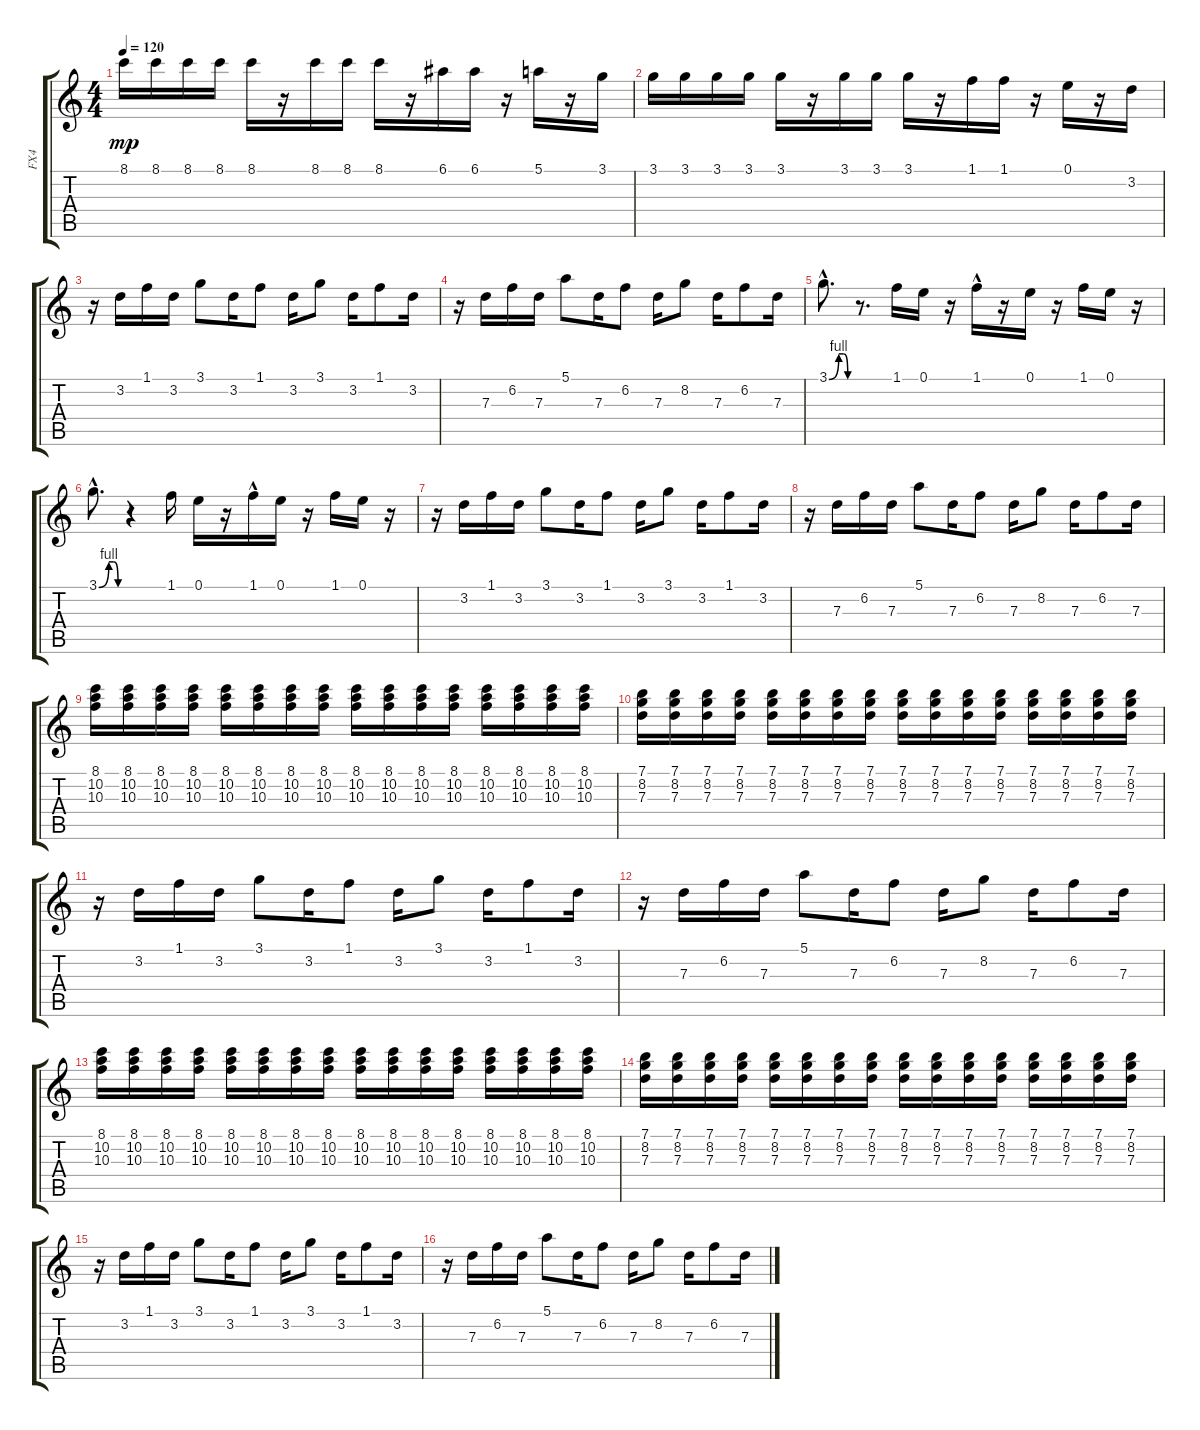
\track ("FX4" "FX4") {instrument electricguitarclean}
\staff {score tabs}
\tuning (E4 B3 G3 D3 A2 E2) {hide}
\ts (4 4)
\tempo 120
\clef g2
\ks c
8.1.16{dy mp} 8.1.16 8.1.16 8.1.16 8.1.16 r.16 8.1.16 8.1.16 8.1.16 r.16 6.1.16 6.1.16 r.16 5.1.16 r.16 3.1.16 |
3.1.16 3.1.16 3.1.16 3.1.16 3.1.16 r.16 3.1.16 3.1.16 3.1.16 r.16 1.1.16 1.1.16 r.16 0.1.16 r.16 3.2.16 |
r.16 3.2.16 1.1.16 3.2.16 3.1.8 3.2.16 1.1.8 3.2.16 3.1.8 3.2.16 1.1.8 3.2.16 |
r.16 7.3.16 6.2.16 7.3.16 5.1.8 7.3.16 6.2.8 7.3.16 8.2.8 7.3.16 6.2.8 7.3.16 |
3.1{be (custom 0 0 26 4 39 4 50 0 60 0) hac}.8{d} r.8{d} 1.1.16 0.1.16 r.16 1.1{hac}.16 r.16 0.1.16 r.16 1.1.16 0.1.16 r.16 |
3.1{be (custom 0 0 26 4 39 4 50 0 60 0) hac}.8{d} r.4 1.1.16 0.1.16 r.16 1.1{hac}.16 0.1.16 r.16 1.1.16 0.1.16 r.16 |
r.16 3.2.16 1.1.16 3.2.16 3.1.8 3.2.16 1.1.8 3.2.16 3.1.8 3.2.16 1.1.8 3.2.16 |
r.16 7.3.16 6.2.16 7.3.16 5.1.8 7.3.16 6.2.8 7.3.16 8.2.8 7.3.16 6.2.8 7.3.16 |
(8.1 10.2 10.3).16 (8.1 10.2 10.3).16 (8.1 10.2 10.3).16 (8.1 10.2 10.3).16 (8.1 10.2 10.3).16 (8.1 10.2 10.3).16 (8.1 10.2 10.3).16 (8.1 10.2 10.3).16 (8.1 10.2 10.3).16 (8.1 10.2 10.3).16 (8.1 10.2 10.3).16 (8.1 10.2 10.3).16 (8.1 10.2 10.3).16 (8.1 10.2 10.3).16 (8.1 10.2 10.3).16 (8.1 10.2 10.3).16 |
(7.1 8.2 7.3).16 (7.1 8.2 7.3).16 (7.1 8.2 7.3).16 (7.1 8.2 7.3).16 (7.1 8.2 7.3).16 (7.1 8.2 7.3).16 (7.1 8.2 7.3).16 (7.1 8.2 7.3).16 (7.1 8.2 7.3).16 (7.1 8.2 7.3).16 (7.1 8.2 7.3).16 (7.1 8.2 7.3).16 (7.1 8.2 7.3).16 (7.1 8.2 7.3).16 (7.1 8.2 7.3).16 (7.1 8.2 7.3).16 |
r.16 3.2.16 1.1.16 3.2.16 3.1.8 3.2.16 1.1.8 3.2.16 3.1.8 3.2.16 1.1.8 3.2.16 |
r.16 7.3.16 6.2.16 7.3.16 5.1.8 7.3.16 6.2.8 7.3.16 8.2.8 7.3.16 6.2.8 7.3.16 |
(8.1 10.2 10.3).16 (8.1 10.2 10.3).16 (8.1 10.2 10.3).16 (8.1 10.2 10.3).16 (8.1 10.2 10.3).16 (8.1 10.2 10.3).16 (8.1 10.2 10.3).16 (8.1 10.2 10.3).16 (8.1 10.2 10.3).16 (8.1 10.2 10.3).16 (8.1 10.2 10.3).16 (8.1 10.2 10.3).16 (8.1 10.2 10.3).16 (8.1 10.2 10.3).16 (8.1 10.2 10.3).16 (8.1 10.2 10.3).16 |
(7.1 8.2 7.3).16 (7.1 8.2 7.3).16 (7.1 8.2 7.3).16 (7.1 8.2 7.3).16 (7.1 8.2 7.3).16 (7.1 8.2 7.3).16 (7.1 8.2 7.3).16 (7.1 8.2 7.3).16 (7.1 8.2 7.3).16 (7.1 8.2 7.3).16 (7.1 8.2 7.3).16 (7.1 8.2 7.3).16 (7.1 8.2 7.3).16 (7.1 8.2 7.3).16 (7.1 8.2 7.3).16 (7.1 8.2 7.3).16 |
r.16 3.2.16 1.1.16 3.2.16 3.1.8 3.2.16 1.1.8 3.2.16 3.1.8 3.2.16 1.1.8 3.2.16 |
r.16 7.3.16 6.2.16 7.3.16 5.1.8 7.3.16 6.2.8 7.3.16 8.2.8 7.3.16 6.2.8 7.3.16
